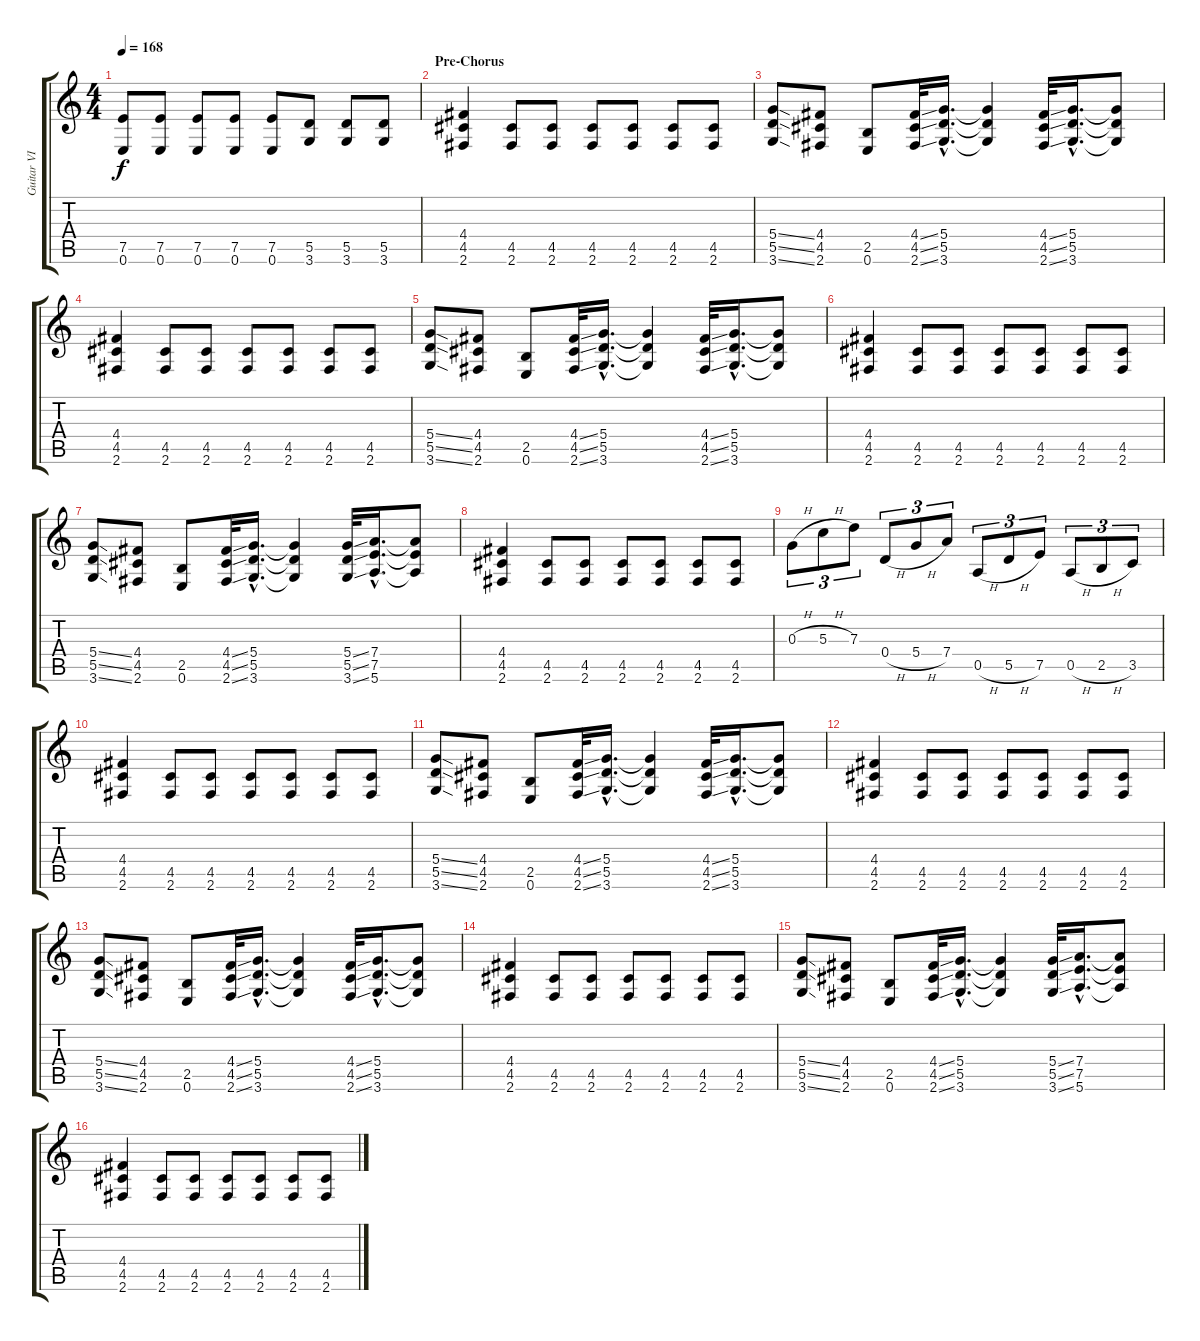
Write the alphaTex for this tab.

\track ("Guitar VI Distortion" "Guitar VI ") {instrument distortionguitar}
\staff {score tabs}
\tuning (E4 B3 G3 D3 A2 E2) {hide}
\ts (4 4)
\tempo 168
\clef g2
\ks c
(7.5 0.6).8{dy f} (7.5 0.6).8 (7.5 0.6).8 (7.5 0.6).8 (7.5 0.6).8 (5.5 3.6).8 (5.5 3.6).8 (5.5 3.6).8 |
\section ("" "Pre-Chorus")
(4.4 4.5 2.6).4 (4.5 2.6).8 (4.5 2.6).8 (4.5 2.6).8 (4.5 2.6).8 (4.5 2.6).8 (4.5 2.6).8 |
(5.4{ss} 5.5{ss} 3.6{ss}).8 (4.4 4.5 2.6).8 (2.5 0.6).8 (4.4{ss} 4.5{ss} 2.6{ss}).32 (5.4{hac} 5.5{hac} 3.6{hac}).16{d} (5.4{t} 5.5{t} 3.6{t}).4 (4.4{ss} 4.5{ss} 2.6{ss}).32 (5.4{hac} 5.5{hac} 3.6{hac}).16{d} (5.4{t} 5.5{t} 3.6{t}).8 |
(4.4 4.5 2.6).4 (4.5 2.6).8 (4.5 2.6).8 (4.5 2.6).8 (4.5 2.6).8 (4.5 2.6).8 (4.5 2.6).8 |
(5.4{ss} 5.5{ss} 3.6{ss}).8 (4.4 4.5 2.6).8 (2.5 0.6).8 (4.4{ss} 4.5{ss} 2.6{ss}).32 (5.4{hac} 5.5{hac} 3.6{hac}).16{d} (5.4{t} 5.5{t} 3.6{t}).4 (4.4{ss} 4.5{ss} 2.6{ss}).32 (5.4{hac} 5.5{hac} 3.6{hac}).16{d} (5.4{t} 5.5{t} 3.6{t}).8 |
(4.4 4.5 2.6).4 (4.5 2.6).8 (4.5 2.6).8 (4.5 2.6).8 (4.5 2.6).8 (4.5 2.6).8 (4.5 2.6).8 |
(5.4{ss} 5.5{ss} 3.6{ss}).8 (4.4 4.5 2.6).8 (2.5 0.6).8 (4.4{ss} 4.5{ss} 2.6{ss}).32 (5.4{hac} 5.5{hac} 3.6{hac}).16{d} (5.4{t} 5.5{t} 3.6{t}).4 (5.4{ss} 5.5{ss} 3.6{ss}).32 (7.4{hac} 7.5{hac} 5.6{hac}).16{d} (7.4{t} 7.5{t} 5.6{t}).8 |
(4.4 4.5 2.6).4 (4.5 2.6).8 (4.5 2.6).8 (4.5 2.6).8 (4.5 2.6).8 (4.5 2.6).8 (4.5 2.6).8 |
0.3{h}.8{tu (3 2)} 5.3{h}.8{tu (3 2)} 7.3.8{tu (3 2)} 0.4{h}.8{tu (3 2)} 5.4{h}.8{tu (3 2)} 7.4.8{tu (3 2)} 0.5{h}.8{tu (3 2)} 5.5{h}.8{tu (3 2)} 7.5.8{tu (3 2)} 0.5{h}.8{tu (3 2)} 2.5{h}.8{tu (3 2)} 3.5.8{tu (3 2)} |
(4.4 4.5 2.6).4 (4.5 2.6).8 (4.5 2.6).8 (4.5 2.6).8 (4.5 2.6).8 (4.5 2.6).8 (4.5 2.6).8 |
(5.4{ss} 5.5{ss} 3.6{ss}).8 (4.4 4.5 2.6).8 (2.5 0.6).8 (4.4{ss} 4.5{ss} 2.6{ss}).32 (5.4{hac} 5.5{hac} 3.6{hac}).16{d} (5.4{t} 5.5{t} 3.6{t}).4 (4.4{ss} 4.5{ss} 2.6{ss}).32 (5.4{hac} 5.5{hac} 3.6{hac}).16{d} (5.4{t} 5.5{t} 3.6{t}).8 |
(4.4 4.5 2.6).4 (4.5 2.6).8 (4.5 2.6).8 (4.5 2.6).8 (4.5 2.6).8 (4.5 2.6).8 (4.5 2.6).8 |
(5.4{ss} 5.5{ss} 3.6{ss}).8 (4.4 4.5 2.6).8 (2.5 0.6).8 (4.4{ss} 4.5{ss} 2.6{ss}).32 (5.4{hac} 5.5{hac} 3.6{hac}).16{d} (5.4{t} 5.5{t} 3.6{t}).4 (4.4{ss} 4.5{ss} 2.6{ss}).32 (5.4{hac} 5.5{hac} 3.6{hac}).16{d} (5.4{t} 5.5{t} 3.6{t}).8 |
(4.4 4.5 2.6).4 (4.5 2.6).8 (4.5 2.6).8 (4.5 2.6).8 (4.5 2.6).8 (4.5 2.6).8 (4.5 2.6).8 |
(5.4{ss} 5.5{ss} 3.6{ss}).8 (4.4 4.5 2.6).8 (2.5 0.6).8 (4.4{ss} 4.5{ss} 2.6{ss}).32 (5.4{hac} 5.5{hac} 3.6{hac}).16{d} (5.4{t} 5.5{t} 3.6{t}).4 (5.4{ss} 5.5{ss} 3.6{ss}).32 (7.4{hac} 7.5{hac} 5.6{hac}).16{d} (7.4{t} 7.5{t} 5.6{t}).8 |
(4.4 4.5 2.6).4 (4.5 2.6).8 (4.5 2.6).8 (4.5 2.6).8 (4.5 2.6).8 (4.5 2.6).8 (4.5 2.6).8
